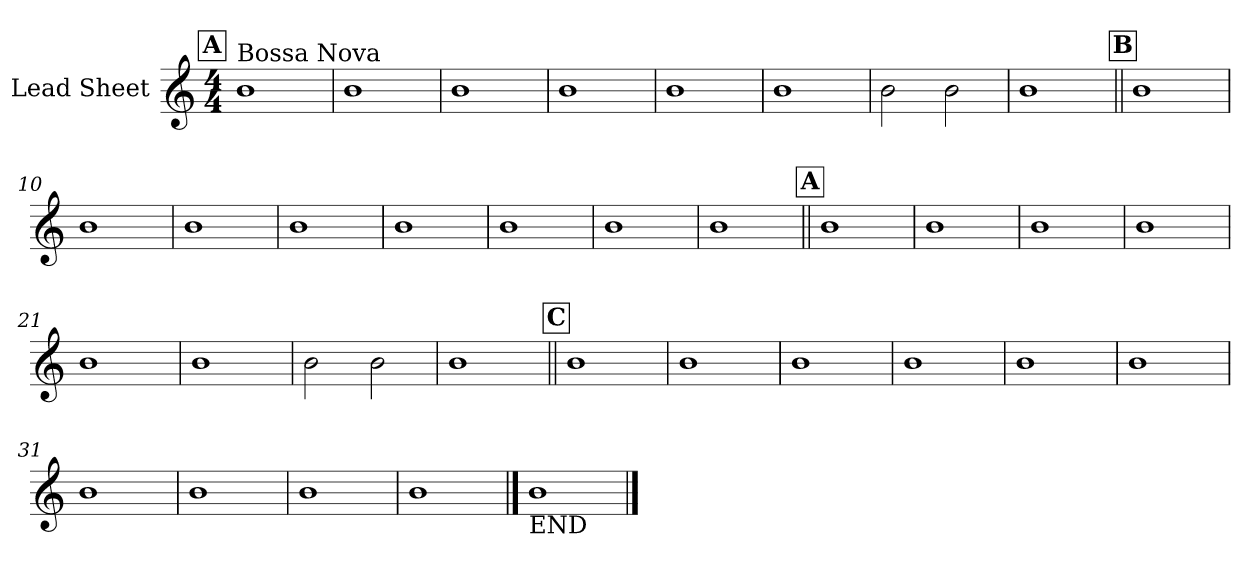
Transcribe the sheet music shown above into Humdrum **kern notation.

**kern
*part1
*staff1
*I"Lead Sheet
*clefG2
*k[]
*M4/4
!!LO:REH:place=s1:a:fs=14:t=A
=1
!LO:TX:a:t=Bossa Nova
1b
=2
1b
=3
1b
=4
1b
!!LO:LB:g=z
=5
1b
=6
1b
=7
2b\
2b\
=8
1b
!!LO:LB:g=z
!!LO:REH:place=s1:a:fs=14:t=B
=9||
1b
=10
1b
=11
1b
=12
1b
!!LO:LB:g=z
=13
1b
=14
1b
=15
1b
=16
1b
!!LO:LB:g=z
!!LO:REH:place=s1:a:fs=14:t=A
=17||
1b
=18
1b
=19
1b
=20
1b
!!LO:LB:g=z
=21
1b
=22
1b
=23
2b\
2b\
=24
1b
!!LO:LB:g=z
!!LO:REH:place=s1:a:fs=14:t=C
=25||
1b
=26
1b
=27
1b
=28
1b
!!LO:LB:g=z
=29
1b
=30
1b
=31
1b
=32
1b
!!LO:LB:g=z
=33
1b
=34
1b
==35
!LO:TX:b:t=END
1b
==
*-
